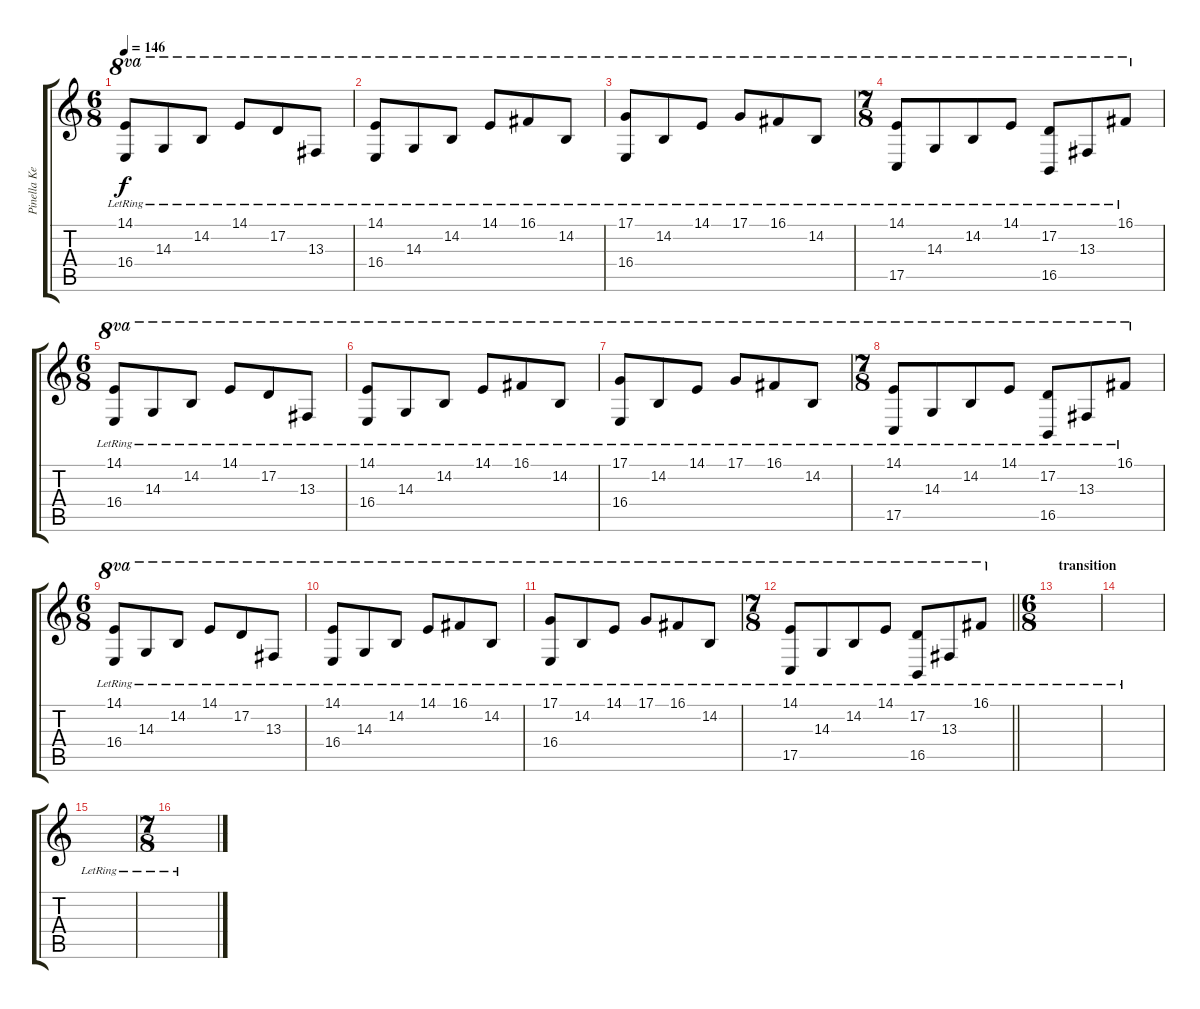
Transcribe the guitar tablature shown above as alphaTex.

\track ("Pinella Keys" "Pinella Ke") {instrument acousticgrandpiano}
\staff {score tabs}
\tuning (D4 A3 F3 C3 G2 D2) {hide}
\ts (6 8)
\tempo 146
\clef g2
\ks c
(14.1{lr} 16.4{lr}).8{ot 8va dy f} 14.3{lr}.8{ot 8va} 14.2{lr}.8{ot 8va} 14.1{lr}.8{ot 8va} 17.2{lr}.8{ot 8va} 13.3{lr}.8{ot 8va} |
(14.1{lr} 16.4{lr}).8{ot 8va} 14.3{lr}.8{ot 8va} 14.2{lr}.8{ot 8va} 14.1{lr}.8{ot 8va} 16.1{lr}.8{ot 8va} 14.2{lr}.8{ot 8va} |
(17.1{lr} 16.4{lr}).8{ot 8va} 14.2{lr}.8{ot 8va} 14.1{lr}.8{ot 8va} 17.1{lr}.8{ot 8va} 16.1{lr}.8{ot 8va} 14.2{lr}.8{ot 8va} |
\ts (7 8)
(14.1{lr} 17.5{lr}).8{ot 8va} 14.3{lr}.8{ot 8va} 14.2{lr}.8{ot 8va} 14.1{lr}.8{ot 8va} (17.2{lr} 16.5{lr}).8{ot 8va} 13.3{lr}.8{ot 8va} 16.1{lr}.8{ot 8va} |
\ts (6 8)
(14.1{lr} 16.4{lr}).8{ot 8va} 14.3{lr}.8{ot 8va} 14.2{lr}.8{ot 8va} 14.1{lr}.8{ot 8va} 17.2{lr}.8{ot 8va} 13.3{lr}.8{ot 8va} |
(14.1{lr} 16.4{lr}).8{ot 8va} 14.3{lr}.8{ot 8va} 14.2{lr}.8{ot 8va} 14.1{lr}.8{ot 8va} 16.1{lr}.8{ot 8va} 14.2{lr}.8{ot 8va} |
(17.1{lr} 16.4{lr}).8{ot 8va} 14.2{lr}.8{ot 8va} 14.1{lr}.8{ot 8va} 17.1{lr}.8{ot 8va} 16.1{lr}.8{ot 8va} 14.2{lr}.8{ot 8va} |
\ts (7 8)
(14.1{lr} 17.5{lr}).8{ot 8va} 14.3{lr}.8{ot 8va} 14.2{lr}.8{ot 8va} 14.1{lr}.8{ot 8va} (17.2{lr} 16.5{lr}).8{ot 8va} 13.3{lr}.8{ot 8va} 16.1{lr}.8{ot 8va} |
\ts (6 8)
(14.1{lr} 16.4{lr}).8{ot 8va} 14.3{lr}.8{ot 8va} 14.2{lr}.8{ot 8va} 14.1{lr}.8{ot 8va} 17.2{lr}.8{ot 8va} 13.3{lr}.8{ot 8va} |
(14.1{lr} 16.4{lr}).8{ot 8va} 14.3{lr}.8{ot 8va} 14.2{lr}.8{ot 8va} 14.1{lr}.8{ot 8va} 16.1{lr}.8{ot 8va} 14.2{lr}.8{ot 8va} |
(17.1{lr} 16.4{lr}).8{ot 8va} 14.2{lr}.8{ot 8va} 14.1{lr}.8{ot 8va} 17.1{lr}.8{ot 8va} 16.1{lr}.8{ot 8va} 14.2{lr}.8{ot 8va} |
\ts (7 8)
\barLineRight lightlight
(14.1{lr} 17.5{lr}).8{ot 8va} 14.3{lr}.8{ot 8va} 14.2{lr}.8{ot 8va} 14.1{lr}.8{ot 8va} (17.2{lr} 16.5{lr}).8{ot 8va} 13.3{lr}.8{ot 8va} 16.1{lr}.8{ot 8va} |
\ts (6 8)
\section ("" "transition")
|
|
|
\ts (7 8)
